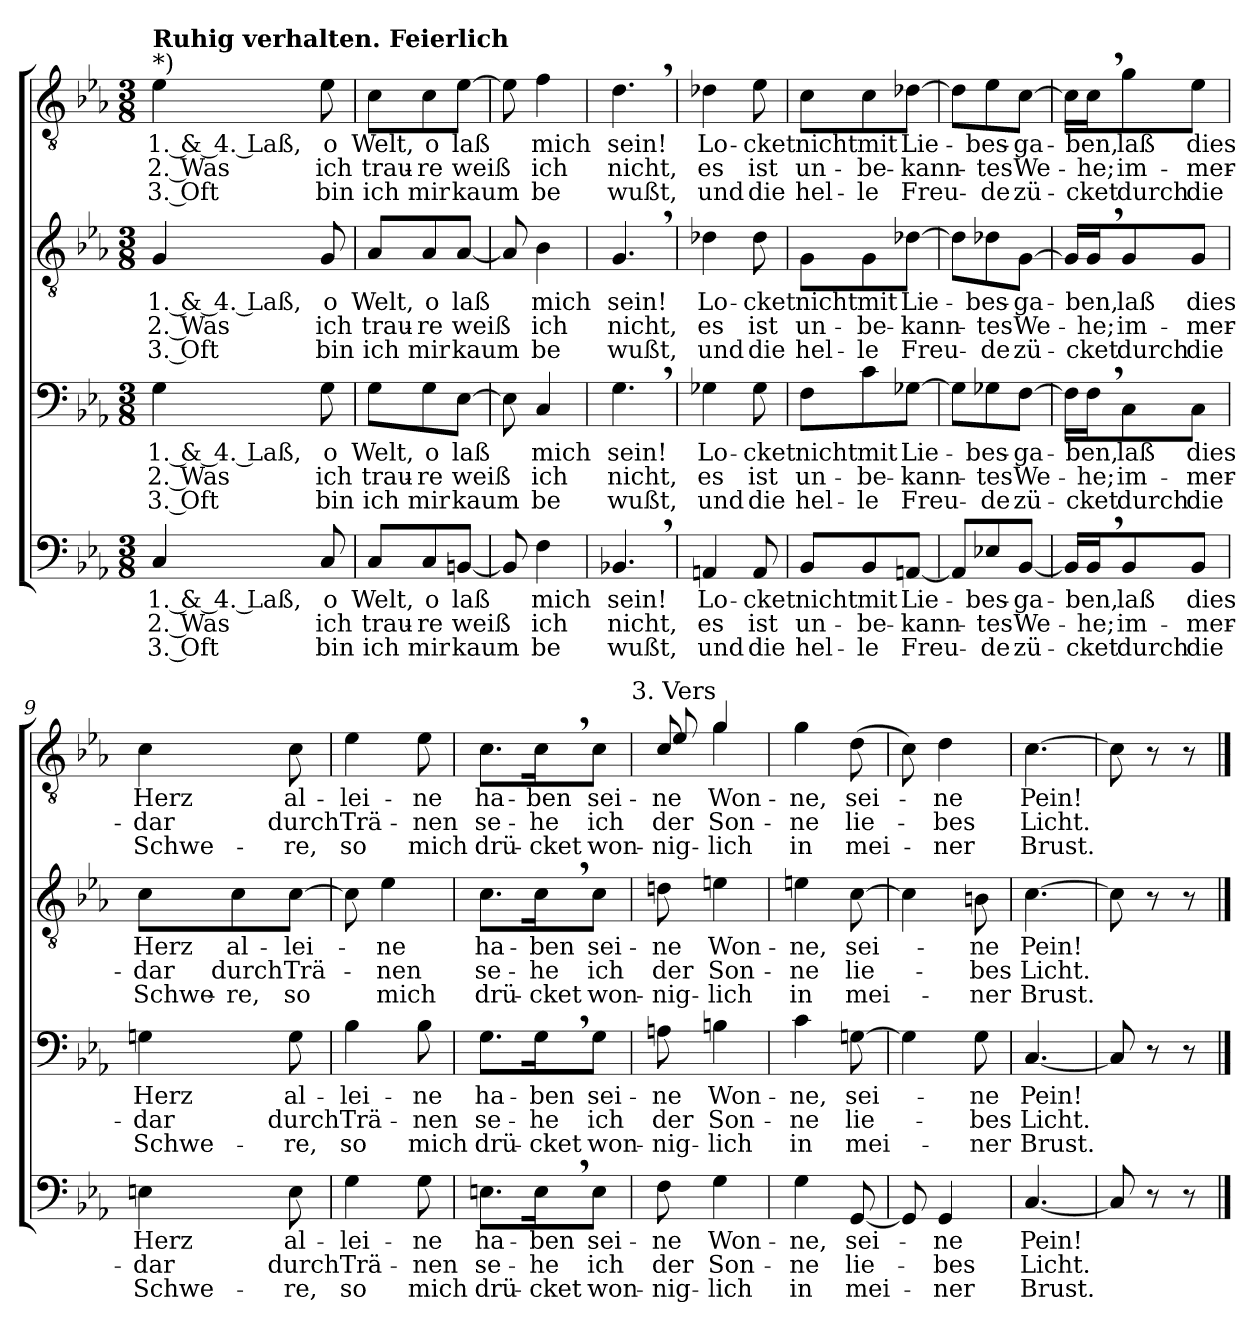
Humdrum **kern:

**kern	**text	**text	**text	**kern	**text	**text	**text	**kern	**text	**text	**text	**kern	**text	**text	**text
*part4	*part4	*part4	*part4	*part3	*part3	*part3	*part3	*part2	*part2	*part2	*part2	*part1	*part1	*part1	*part1
*staff4	*staff4	*staff4	*staff4	*staff3	*staff3	*staff3	*staff3	*staff2	*staff2	*staff2	*staff2	*staff1	*staff1	*staff1	*staff1
*clefF4	*	*	*	*clefF4	*	*	*	*clefGv2	*	*	*	*clefGv2	*	*	*
*k[b-e-a-]	*	*	*	*k[b-e-a-]	*	*	*	*k[b-e-a-]	*	*	*	*k[b-e-a-]	*	*	*
*c:	*	*	*	*c:	*	*	*	*c:	*	*	*	*c:	*	*	*
*M3/8	*	*	*	*M3/8	*	*	*	*M3/8	*	*	*	*M3/8	*	*	*
=1	=1	=1	=1	=1	=1	=1	=1	=1	=1	=1	=1	=1	=1	=1	=1
!	!	!	!	!	!	!	!	!	!	!	!	!LO:TX:a:t=*)	!	!	!
!	!	!	!	!	!	!	!	!	!	!	!	!LO:TX:a:B:t=Ruhig verhalten.  Feierlich	!	!	!
!	!LO:LY:b	!LO:LY:b	!LO:LY:b	!	!LO:LY:b	!LO:LY:b	!LO:LY:b	!	!LO:LY:b	!LO:LY:b	!LO:LY:b	!	!LO:LY:b	!LO:LY:b	!LO:LY:b
4C/	1. & 4. Laß,	2. Was	3. Oft	4G\	1. & 4. Laß,	2. Was	3. Oft	4G/	1. & 4. Laß,	2. Was	3. Oft	4e-\	1. & 4. Laß,	2. Was	3. Oft
!	!LO:LY:b	!LO:LY:b	!LO:LY:b	!	!LO:LY:b	!LO:LY:b	!LO:LY:b	!	!LO:LY:b	!LO:LY:b	!LO:LY:b	!	!LO:LY:b	!LO:LY:b	!LO:LY:b
8C/	o	ich	bin	8G\	o	ich	bin	8G/	o	ich	bin	8e-\	o	ich	bin
=2	=2	=2	=2	=2	=2	=2	=2	=2	=2	=2	=2	=2	=2	=2	=2
!	!LO:LY:b	!LO:LY:b	!LO:LY:b	!	!LO:LY:b	!LO:LY:b	!LO:LY:b	!	!LO:LY:b	!LO:LY:b	!LO:LY:b	!	!LO:LY:b	!LO:LY:b	!LO:LY:b
8C/L	Welt,	trau-	ich	8G\L	Welt,	trau-	ich	8A-/L	Welt,	trau-	ich	8c\L	Welt,	trau-	ich
!	!LO:LY:b	!LO:LY:b	!LO:LY:b	!	!LO:LY:b	!LO:LY:b	!LO:LY:b	!	!LO:LY:b	!LO:LY:b	!LO:LY:b	!	!LO:LY:b	!LO:LY:b	!LO:LY:b
8C/	o	-re	mir	8G\	o	-re	mir	8A-/	o	-re	mir	8c\	o	-re	mir
!	!LO:LY:b	!LO:LY:b	!LO:LY:b	!	!LO:LY:b	!LO:LY:b	!LO:LY:b	!	!LO:LY:b	!LO:LY:b	!LO:LY:b	!	!LO:LY:b	!LO:LY:b	!LO:LY:b
[8BBn/J	laß	weiß	kaum	[8E-\J	laß	weiß	kaum	[8A-/J	laß	weiß	kaum	[8e-\J	laß	weiß	kaum
=3	=3	=3	=3	=3	=3	=3	=3	=3	=3	=3	=3	=3	=3	=3	=3
8BB/]	.	.	.	8E-\]	.	.	.	8A-/]	.	.	.	8e-\]	.	.	.
!	!LO:LY:b	!LO:LY:b	!LO:LY:b	!	!LO:LY:b	!LO:LY:b	!LO:LY:b	!	!LO:LY:b	!LO:LY:b	!LO:LY:b	!	!LO:LY:b	!LO:LY:b	!LO:LY:b
4F\	mich	ich	be	4C/	mich	ich	be	4B-\	mich	ich	be	4f\	mich	ich	be
=4	=4	=4	=4	=4	=4	=4	=4	=4	=4	=4	=4	=4	=4	=4	=4
!	!LO:LY:b	!LO:LY:b	!LO:LY:b	!	!LO:LY:b	!LO:LY:b	!LO:LY:b	!	!LO:LY:b	!LO:LY:b	!LO:LY:b	!	!LO:LY:b	!LO:LY:b	!LO:LY:b
4.BB-X,>/	sein!	nicht,	wußt,	4.G,>\	sein!	nicht,	wußt,	4.G,>/	sein!	nicht,	wußt,	4.d,>\	sein!	nicht,	wußt,
=5	=5	=5	=5	=5	=5	=5	=5	=5	=5	=5	=5	=5	=5	=5	=5
!	!LO:LY:b	!LO:LY:b	!LO:LY:b	!	!LO:LY:b	!LO:LY:b	!LO:LY:b	!	!LO:LY:b	!LO:LY:b	!LO:LY:b	!	!LO:LY:b	!LO:LY:b	!LO:LY:b
4AAn/	Lo-	es	und	4G-X\	Lo-	es	und	4d-X\	Lo-	es	und	4d-X\	Lo-	es	und
!	!LO:LY:b	!LO:LY:b	!LO:LY:b	!	!LO:LY:b	!LO:LY:b	!LO:LY:b	!	!LO:LY:b	!LO:LY:b	!LO:LY:b	!	!LO:LY:b	!LO:LY:b	!LO:LY:b
8AA/	-cket	ist	die	8G-\	-cket	ist	die	8d-\	-cket	ist	die	8e-\	-cket	ist	die
=6	=6	=6	=6	=6	=6	=6	=6	=6	=6	=6	=6	=6	=6	=6	=6
!	!LO:LY:b	!LO:LY:b	!LO:LY:b	!	!LO:LY:b	!LO:LY:b	!LO:LY:b	!	!LO:LY:b	!LO:LY:b	!LO:LY:b	!	!LO:LY:b	!LO:LY:b	!LO:LY:b
8BB-/L	nicht	un-	hel-	8F\L	nicht	un-	hel-	8G\L	nicht	un-	hel-	8c\L	nicht	un-	hel-
!	!LO:LY:b	!LO:LY:b	!LO:LY:b	!	!LO:LY:b	!LO:LY:b	!LO:LY:b	!	!LO:LY:b	!LO:LY:b	!LO:LY:b	!	!LO:LY:b	!LO:LY:b	!LO:LY:b
8BB-/	mit	-be-	-le	8c\	mit	-be-	-le	8G\	mit	-be-	-le	8c\	mit	-be-	-le
!	!LO:LY:b	!LO:LY:b	!LO:LY:b	!	!LO:LY:b	!LO:LY:b	!LO:LY:b	!	!LO:LY:b	!LO:LY:b	!LO:LY:b	!	!LO:LY:b	!LO:LY:b	!LO:LY:b
[8AAn/J	Lie-	-kann-	Freu-	[8G-X\J	Lie-	-kann-	Freu-	[8d-X\J	Lie-	-kann-	Freu-	[8d-X\J	Lie-	-kann-	Freu-
=7	=7	=7	=7	=7	=7	=7	=7	=7	=7	=7	=7	=7	=7	=7	=7
8AA/L]	.	.	.	8G-\L]	.	.	.	8d-\L]	.	.	.	8d-\L]	.	.	.
!	!LO:LY:b	!LO:LY:b	!LO:LY:b	!	!LO:LY:b	!LO:LY:b	!LO:LY:b	!	!LO:LY:b	!LO:LY:b	!LO:LY:b	!	!LO:LY:b	!LO:LY:b	!LO:LY:b
8E-X/	-bes-	-tes	-de	8G-X\	-bes-	-tes	-de	8d-X\	-bes-	-tes	-de	8e-\	-bes-	-tes	-de
!	!LO:LY:b	!LO:LY:b	!LO:LY:b	!	!LO:LY:b	!LO:LY:b	!LO:LY:b	!	!LO:LY:b	!LO:LY:b	!LO:LY:b	!	!LO:LY:b	!LO:LY:b	!LO:LY:b
[8BB-/J	-ga-	We-	zü-	[8F\J	-ga-	We-	zü-	[8G\J	-ga-	We-	zü-	[8c\J	-ga-	We-	zü-
!!LO:LB:g=z
=8	=8	=8	=8	=8	=8	=8	=8	=8	=8	=8	=8	=8	=8	=8	=8
16BB-/LL]	.	.	.	16F\LL]	.	.	.	16G/LL]	.	.	.	16c\LL]	.	.	.
!	!LO:LY:b	!LO:LY:b	!LO:LY:b	!	!LO:LY:b	!LO:LY:b	!LO:LY:b	!	!LO:LY:b	!LO:LY:b	!LO:LY:b	!	!LO:LY:b	!LO:LY:b	!LO:LY:b
16BB-,>/J	-ben,	-he;	-cket	16F,>\J	-ben,	-he;	-cket	16G,>/J	-ben,	-he;	-cket	16c,>\J	-ben,	-he;	-cket
!	!LO:LY:b	!LO:LY:b	!LO:LY:b	!	!LO:LY:b	!LO:LY:b	!LO:LY:b	!	!LO:LY:b	!LO:LY:b	!LO:LY:b	!	!LO:LY:b	!LO:LY:b	!LO:LY:b
8BB-/	laß	im-	durch	8C\	laß	im-	durch	8G/	laß	im-	durch	8g\	laß	im-	durch
!	!LO:LY:b	!LO:LY:b	!LO:LY:b	!	!LO:LY:b	!LO:LY:b	!LO:LY:b	!	!LO:LY:b	!LO:LY:b	!LO:LY:b	!	!LO:LY:b	!LO:LY:b	!LO:LY:b
8BB-/J	dies	-mer-	die	8C\J	dies	-mer-	die	8G/J	dies	-mer-	die	8e-\J	dies	-mer-	die
=9	=9	=9	=9	=9	=9	=9	=9	=9	=9	=9	=9	=9	=9	=9	=9
!	!LO:LY:b	!LO:LY:b	!LO:LY:b	!	!LO:LY:b	!LO:LY:b	!LO:LY:b	!	!LO:LY:b	!LO:LY:b	!LO:LY:b	!	!LO:LY:b	!LO:LY:b	!LO:LY:b
4En\	Herz	-dar	Schwe-	4Gn\	Herz	-dar	Schwe-	8c\L	Herz	-dar	Schwe-	4c\	Herz	-dar	Schwe-
!	!	!	!	!	!	!	!	!	!LO:LY:b	!LO:LY:b	!LO:LY:b	!	!	!	!
.	.	.	.	.	.	.	.	8c\	al-	durch	-re,	.	.	.	.
!	!LO:LY:b	!LO:LY:b	!LO:LY:b	!	!LO:LY:b	!LO:LY:b	!LO:LY:b	!	!LO:LY:b	!LO:LY:b	!LO:LY:b	!	!LO:LY:b	!LO:LY:b	!LO:LY:b
8E\	al-	durch	-re,	8G\	al-	durch	-re,	[8c\J	-lei-	Trä-	so	8c\	al-	durch	-re,
=10	=10	=10	=10	=10	=10	=10	=10	=10	=10	=10	=10	=10	=10	=10	=10
!	!LO:LY:b	!LO:LY:b	!LO:LY:b	!	!LO:LY:b	!LO:LY:b	!LO:LY:b	!	!	!	!	!	!LO:LY:b	!LO:LY:b	!LO:LY:b
4G\	-lei-	Trä-	so	4B-\	-lei-	Trä-	so	8c\]	.	.	.	4e-\	-lei-	Trä-	so
!	!	!	!	!	!	!	!	!	!LO:LY:b	!LO:LY:b	!LO:LY:b	!	!	!	!
.	.	.	.	.	.	.	.	4e-\	-ne	-nen	mich	.	.	.	.
!	!LO:LY:b	!LO:LY:b	!LO:LY:b	!	!LO:LY:b	!LO:LY:b	!LO:LY:b	!	!	!	!	!	!LO:LY:b	!LO:LY:b	!LO:LY:b
8G\	-ne	-nen	mich	8B-\	-ne	-nen	mich	.	.	.	.	8e-\	-ne	-nen	mich
=11	=11	=11	=11	=11	=11	=11	=11	=11	=11	=11	=11	=11	=11	=11	=11
!	!LO:LY:b	!LO:LY:b	!LO:LY:b	!	!LO:LY:b	!LO:LY:b	!LO:LY:b	!	!LO:LY:b	!LO:LY:b	!LO:LY:b	!	!LO:LY:b	!LO:LY:b	!LO:LY:b
8.En\L	ha-	se-	drü-	8.G\L	ha-	se-	drü-	8.c\L	ha-	se-	drü-	8.c\L	ha-	se-	drü-
!	!LO:LY:b	!LO:LY:b	!LO:LY:b	!	!LO:LY:b	!LO:LY:b	!LO:LY:b	!	!LO:LY:b	!LO:LY:b	!LO:LY:b	!	!LO:LY:b	!LO:LY:b	!LO:LY:b
16E,>\K	-ben	-he	-cket	16G,>\K	-ben	-he	-cket	16c,>\K	-ben	-he	-cket	16c,>\K	-ben	-he	-cket
!	!LO:LY:b	!LO:LY:b	!LO:LY:b	!	!LO:LY:b	!LO:LY:b	!LO:LY:b	!	!LO:LY:b	!LO:LY:b	!LO:LY:b	!	!LO:LY:b	!LO:LY:b	!LO:LY:b
8E\J	sei-	ich	won-	8G\J	sei-	ich	won-	8c\J	sei-	ich	won-	8c\J	sei-	ich	won-
!	!	!	!	!	!	!	!	!	!	!	!	!LO:TX:a:t=3. Vers	!	!	!
=12	=12	=12	=12	=12	=12	=12	=12	=12	=12	=12	=12	=12	=12	=12	=12
!	!LO:LY:b	!LO:LY:b	!LO:LY:b	!	!LO:LY:b	!LO:LY:b	!LO:LY:b	!	!LO:LY:b	!LO:LY:b	!LO:LY:b	!	!LO:LY:b	!LO:LY:b	!LO:LY:b
*	*	*	*	*	*	*	*	*	*	*	*	*^	*	*	*
8F\	-ne	der	-nig-	8An\	-ne	der	-nig-	8dn\	-ne	der	-nig-	8c/	8e-/	-ne	der	-nig-
!	!LO:LY:b	!LO:LY:b	!LO:LY:b	!	!LO:LY:b	!LO:LY:b	!LO:LY:b	!	!LO:LY:b	!LO:LY:b	!LO:LY:b	!	!	!LO:LY:b	!LO:LY:b	!LO:LY:b
4G\	Won-	Son-	-lich	4Bn\	Won-	Son-	-lich	4en\	Won-	Son-	-lich	4g/	4g\	Won-	Son-	-lich
=13	=13	=13	=13	=13	=13	=13	=13	=13	=13	=13	=13	=13	=13	=13	=13	=13
!	!LO:LY:b	!LO:LY:b	!LO:LY:b	!	!LO:LY:b	!LO:LY:b	!LO:LY:b	!	!LO:LY:b	!LO:LY:b	!LO:LY:b	!	!	!LO:LY:b	!LO:LY:b	!LO:LY:b
*	*	*	*	*	*	*	*	*	*	*	*	*v	*v	*	*	*
4G\	-ne,	-ne	in	4c\	-ne,	-ne	in	4en\	-ne,	-ne	in	4g\	-ne,	-ne	in
!	!LO:LY:b	!LO:LY:b	!LO:LY:b	!	!LO:LY:b	!LO:LY:b	!LO:LY:b	!	!LO:LY:b	!LO:LY:b	!LO:LY:b	!	!LO:LY:b	!LO:LY:b	!LO:LY:b
[8GG/	sei-	lie-	mei-	[8Gni\	sei-	lie-	mei-	[8c\	sei-	lie-	mei-	(>8d\	sei-	lie-	mei-
=14	=14	=14	=14	=14	=14	=14	=14	=14	=14	=14	=14	=14	=14	=14	=14
8GG/]	.	.	.	4G\]	.	.	.	4c\]	.	.	.	8c\)	.	.	.
!	!LO:LY:b	!LO:LY:b	!LO:LY:b	!	!	!	!	!	!	!	!	!	!LO:LY:b	!LO:LY:b	!LO:LY:b
4GG/	-ne	-bes	-ner	.	.	.	.	.	.	.	.	4d\	-ne	-bes	-ner
!	!	!	!	!	!LO:LY:b	!LO:LY:b	!LO:LY:b	!	!LO:LY:b	!LO:LY:b	!LO:LY:b	!	!	!	!
.	.	.	.	8G\	-ne	-bes	-ner	8Bn\	-ne	-bes	-ner	.	.	.	.
=15	=15	=15	=15	=15	=15	=15	=15	=15	=15	=15	=15	=15	=15	=15	=15
!	!LO:LY:b	!LO:LY:b	!LO:LY:b	!	!LO:LY:b	!LO:LY:b	!LO:LY:b	!	!LO:LY:b	!LO:LY:b	!LO:LY:b	!	!LO:LY:b	!LO:LY:b	!LO:LY:b
[4.C/	Pein!	Licht.	Brust.	[4.C/	Pein!	Licht.	Brust.	[4.c\	Pein!	Licht.	Brust.	[4.c\	Pein!	Licht.	Brust.
=16	=16	=16	=16	=16	=16	=16	=16	=16	=16	=16	=16	=16	=16	=16	=16
8C/]	.	.	.	8C/]	.	.	.	8c\]	.	.	.	8c\]	.	.	.
8r	.	.	.	8r	.	.	.	8r	.	.	.	8r	.	.	.
8r	.	.	.	8r	.	.	.	8r	.	.	.	8r	.	.	.
==	==	==	==	==	==	==	==	==	==	==	==	==	==	==	==
*-	*-	*-	*-	*-	*-	*-	*-	*-	*-	*-	*-	*-	*-	*-	*-
